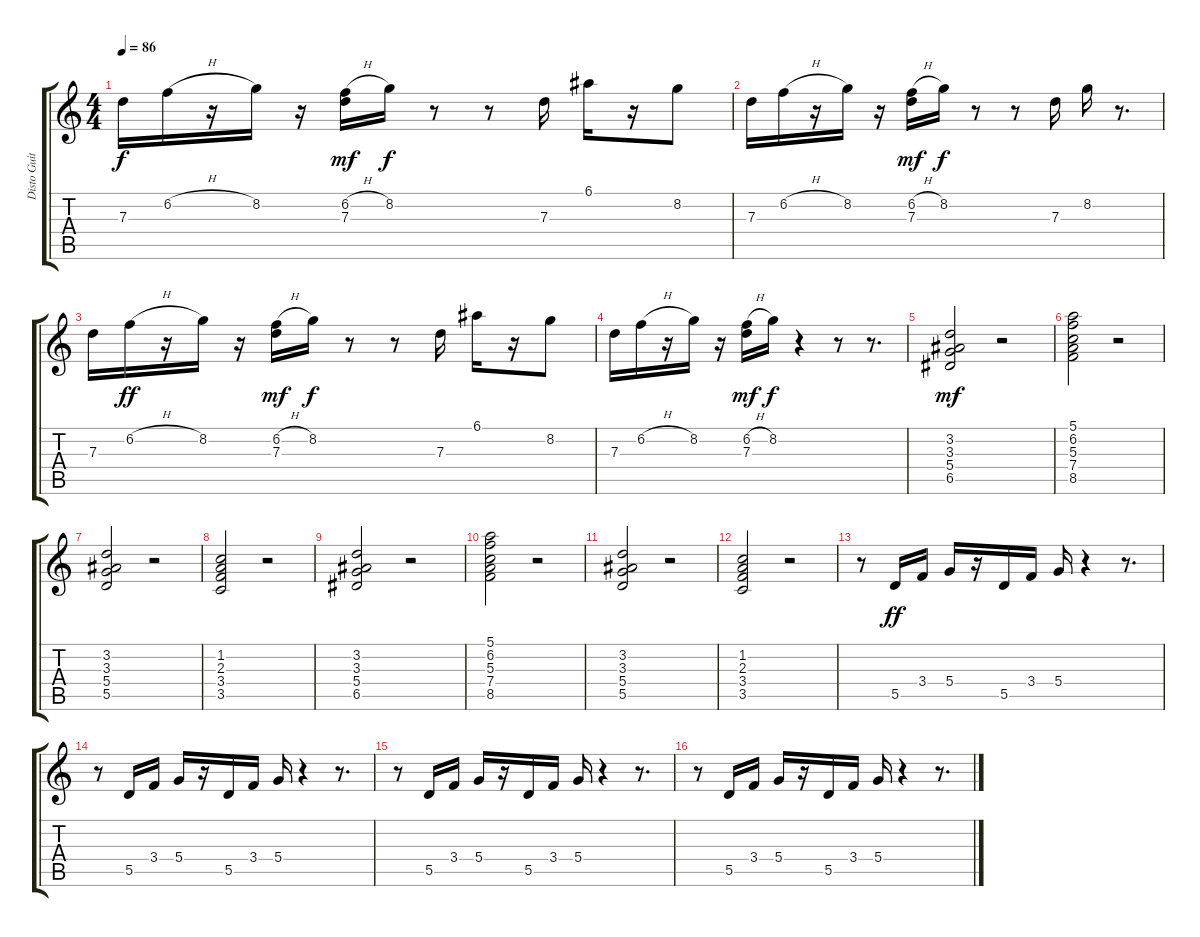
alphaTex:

\track ("Disto Guitar" "Disto Guit") {instrument distortionguitar}
\staff {score tabs}
\tuning (E4 B3 G3 D3 A2 E2) {hide}
\ts (4 4)
\tempo 86
\clef g2
\ks c
7.3.16{dy f} 6.2{h}.16 r.16 8.2.16 r.16 (6.2{h} 7.3).16{dy mf} 8.2.16{dy f} r.8 r.8 7.3.16 6.1.16 r.16 8.2.8 |
7.3.16 6.2{h}.16 r.16 8.2.16 r.16 (6.2{h} 7.3).16{dy mf} 8.2.16{dy f} r.8 r.8 7.3.16 8.2.16 r.8{d} |
7.3.16 6.2{h}.16{dy ff} r.16 8.2.16 r.16 (6.2{h} 7.3).16{dy mf} 8.2.16{dy f} r.8 r.8 7.3.16 6.1.16 r.16 8.2.8 |
7.3.16 6.2{h}.16 r.16 8.2.16 r.16 (6.2{h} 7.3).16{dy mf} 8.2.16{dy f} r.4 r.8 r.8{d} |
(3.2 3.3 5.4 6.5).2{dy mf} r.2 |
(5.1 6.2 5.3 7.4 8.5).2 r.2 |
(3.2 3.3 5.4 5.5).2 r.2 |
(1.2 2.3 3.4 3.5).2 r.2 |
(3.2 3.3 5.4 6.5).2 r.2 |
(5.1 6.2 5.3 7.4 8.5).2 r.2 |
(3.2 3.3 5.4 5.5).2 r.2 |
(1.2 2.3 3.4 3.5).2 r.2 |
r.8{volume 11 balance 13} 5.5.16{dy ff} 3.4.16 5.4.16 r.16 5.5.16 3.4.16 5.4.16 r.4 r.8{d} |
r.8{volume 11} 5.5.16 3.4.16 5.4.16 r.16 5.5.16 3.4.16 5.4.16 r.4 r.8{d} |
r.8{volume 11} 5.5.16 3.4.16 5.4.16 r.16 5.5.16 3.4.16 5.4.16 r.4 r.8{d} |
r.8{volume 11} 5.5.16 3.4.16 5.4.16 r.16 5.5.16 3.4.16 5.4.16 r.4 r.8{d}
